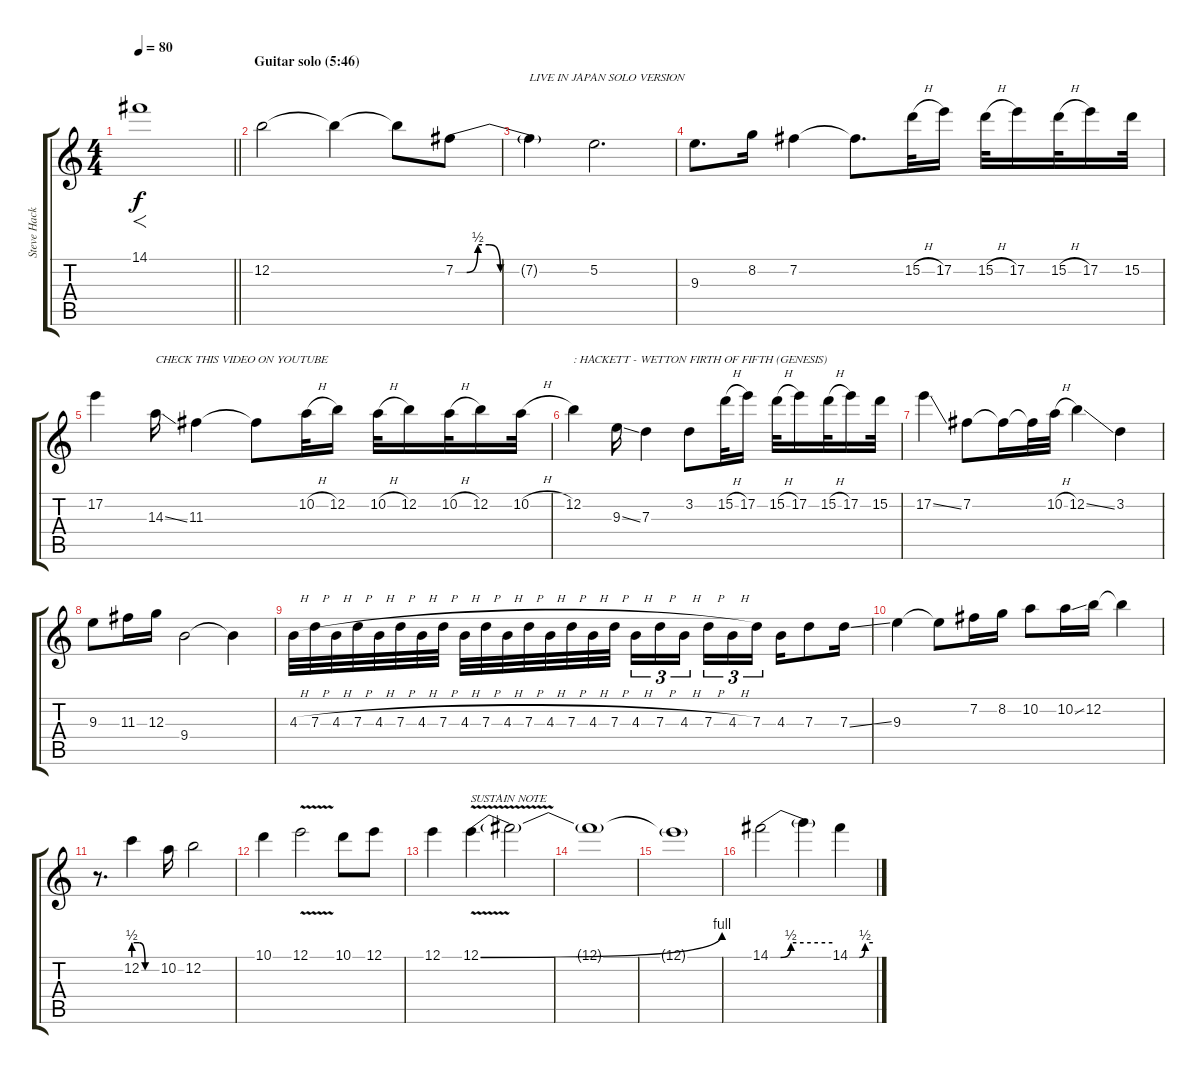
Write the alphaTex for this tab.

\track ("Steve Hackett (electric guitar)" "Steve Hack") {instrument overdrivenguitar}
\staff {score tabs}
\tuning (E4 B3 G3 D3 A2 E2) {hide}
\ts (4 4)
\tempo 80
\clef g2
\barLineRight lightlight
\ks c
14.1.1{f dy f} |
\section ("" "Guitar solo (5:46)")
12.2.2 12.2{t}.4 12.2{t}.8 7.2{be (custom 0 0 5 0 10 2 15 2 20 0 60 0)}.8 |
7.2{t}.4{txt "LIVE IN JAPAN SOLO VERSION"} 5.2.2{d} |
9.3.8{d} 8.2.16 7.2.4 7.2{t}.8{d} 15.2{h}.32 17.2.16 15.2{h}.32 17.2.16 15.2{h}.32 17.2.16 15.2.32 |
17.2.4 14.3{ss}.16{txt "CHECK THIS VIDEO ON YOUTUBE"} 11.3.4 11.3{t}.8 10.2{h}.32 12.2.16 10.2{h}.32 12.2.16 10.2{h}.32 12.2.16 10.2{h}.32 |
12.2.4{txt ": HACKETT - WETTON FIRTH OF FIFTH (GENESIS)"} 9.3{ss}.16 7.3.4 3.2.8 15.2{h}.32 17.2.16 15.2{h}.32 17.2.16 15.2{h}.32 17.2.16 15.2.32 |
17.2{ss}.4 7.2.8 7.2{t}.16 7.2{t}.32 10.2{h}.32 12.2{ss}.4 3.2.4 |
9.3.8 11.3.16 12.3.16 9.4.2 9.4{t}.4 |
4.3{h}.32 7.3{h}.32 4.3{h}.32 7.3{h}.32 4.3{h}.32 7.3{h}.32 4.3{h}.32 7.3{h}.32 4.3{h}.32 7.3{h}.32 4.3{h}.32 7.3{h}.32 4.3{h}.32 7.3{h}.32 4.3{h}.32 7.3{h}.32 4.3{h}.16{tu (3 2)} 7.3{h}.16{tu (3 2)} 4.3{h}.16{tu (3 2) beam splitsecondary} 7.3{h}.16{tu (3 2)} 4.3{h}.16{tu (3 2)} 7.3.16{tu (3 2)} 4.3.16 7.3.8 7.3{ss}.16 |
9.3.4 9.3{t}.8 7.2.16 8.2.16 10.2.8 10.2{ss}.16 12.2.16 12.2{t}.4 |
r.8{d} 12.2{be (custom 0 2 15 2 30 0 60 0)}.4 10.2.16 12.2.2 |
10.1.4 12.1{v}.2 10.1.8 12.1.8 |
12.1.4 12.1{be (bend 0 0 60 4) v}.4{txt "SUSTAIN NOTE"} 12.1{t}.2 |
12.1{t}.1 |
12.1{t}.1 |
14.1{be (custom 0 0 10 0 20 2 60 2)}.2 14.1{t}.4 14.1{be (custom 0 0 25 0 40 2 60 2)}.4
